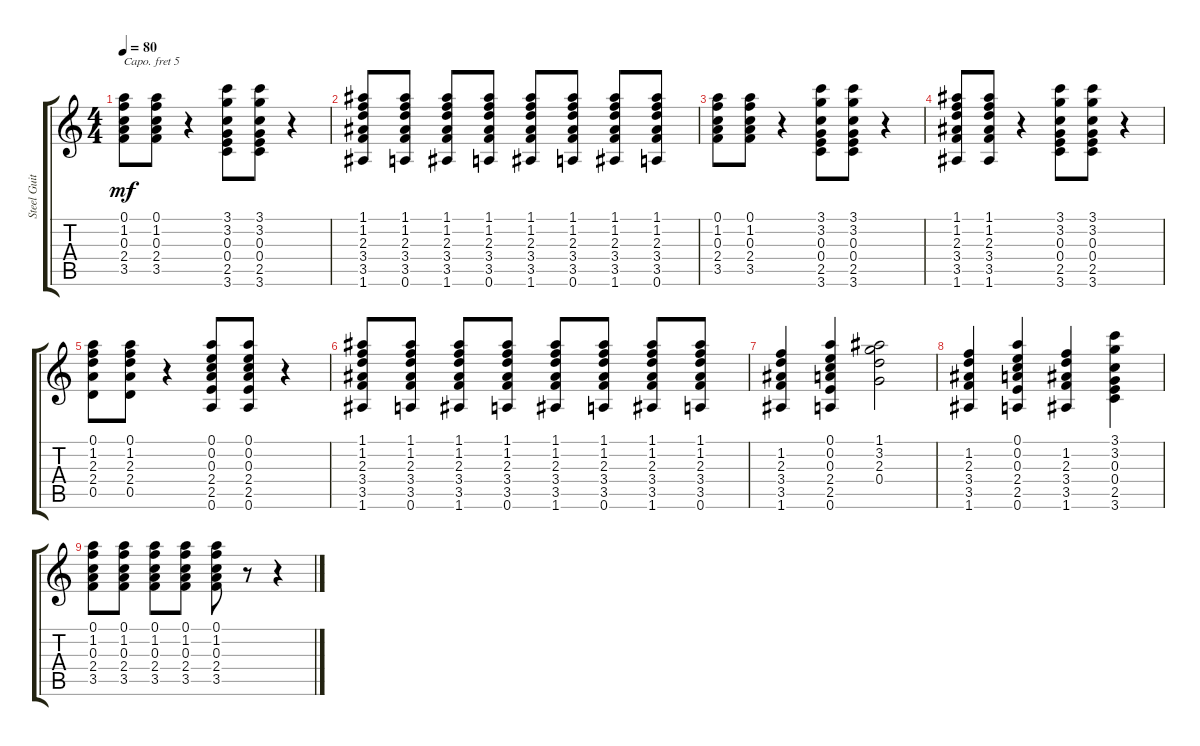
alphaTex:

\track ("Steel Guitar" "Steel Guit") {instrument acousticguitarsteel}
\staff {score tabs}
\capo 5
\tuning (E4 B3 G3 D3 A2 E2) {hide}
\ts (4 4)
\tempo 80
\clef g2
\ks c
(0.1 1.2 0.3 2.4 3.5).8{dy mf} (0.1 1.2 0.3 2.4 3.5).8 r.4 (3.1 3.2 0.3 0.4 2.5 3.6).8 (3.1 3.2 0.3 0.4 2.5 3.6).8 r.4 |
(1.1 1.2 2.3 3.4 3.5 1.6).8 (1.1 1.2 2.3 3.4 3.5 0.6).8 (1.1 1.2 2.3 3.4 3.5 1.6).8 (1.1 1.2 2.3 3.4 3.5 0.6).8 (1.1 1.2 2.3 3.4 3.5 1.6).8 (1.1 1.2 2.3 3.4 3.5 0.6).8 (1.1 1.2 2.3 3.4 3.5 1.6).8 (1.1 1.2 2.3 3.4 3.5 0.6).8 |
(0.1 1.2 0.3 2.4 3.5).8 (0.1 1.2 0.3 2.4 3.5).8 r.4 (3.1 3.2 0.3 0.4 2.5 3.6).8 (3.1 3.2 0.3 0.4 2.5 3.6).8 r.4 |
(1.1 1.2 2.3 3.4 3.5 1.6).8 (1.1 1.2 2.3 3.4 3.5 1.6).8 r.4 (3.1 3.2 0.3 0.4 2.5 3.6).8 (3.1 3.2 0.3 0.4 2.5 3.6).8 r.4 |
(0.1 1.2 2.3 2.4 0.5).8 (0.1 1.2 2.3 2.4 0.5).8 r.4 (0.1 0.2 0.3 2.4 2.5 0.6).8 (0.1 0.2 0.3 2.4 2.5 0.6).8 r.4 |
(1.1 1.2 2.3 3.4 3.5 1.6).8 (1.1 1.2 2.3 3.4 3.5 0.6).8 (1.1 1.2 2.3 3.4 3.5 1.6).8 (1.1 1.2 2.3 3.4 3.5 0.6).8 (1.1 1.2 2.3 3.4 3.5 1.6).8 (1.1 1.2 2.3 3.4 3.5 0.6).8 (1.1 1.2 2.3 3.4 3.5 1.6).8 (1.1 1.2 2.3 3.4 3.5 0.6).8 |
(1.2 2.3 3.4 3.5 1.6).4 (0.1 0.2 0.3 2.4 2.5 0.6).4 (1.1 3.2 2.3 0.4).2 |
(1.2 2.3 3.4 3.5 1.6).4 (0.1 0.2 0.3 2.4 2.5 0.6).4 (1.2 2.3 3.4 3.5 1.6).4 (3.1 3.2 0.3 0.4 2.5 3.6).4 |
\section ("" "")
(0.1 1.2 0.3 2.4 3.5).8 (0.1 1.2 0.3 2.4 3.5).8 (0.1 1.2 0.3 2.4 3.5).8 (0.1 1.2 0.3 2.4 3.5).8 (0.1 1.2 0.3 2.4 3.5).8 r.8 r.4
